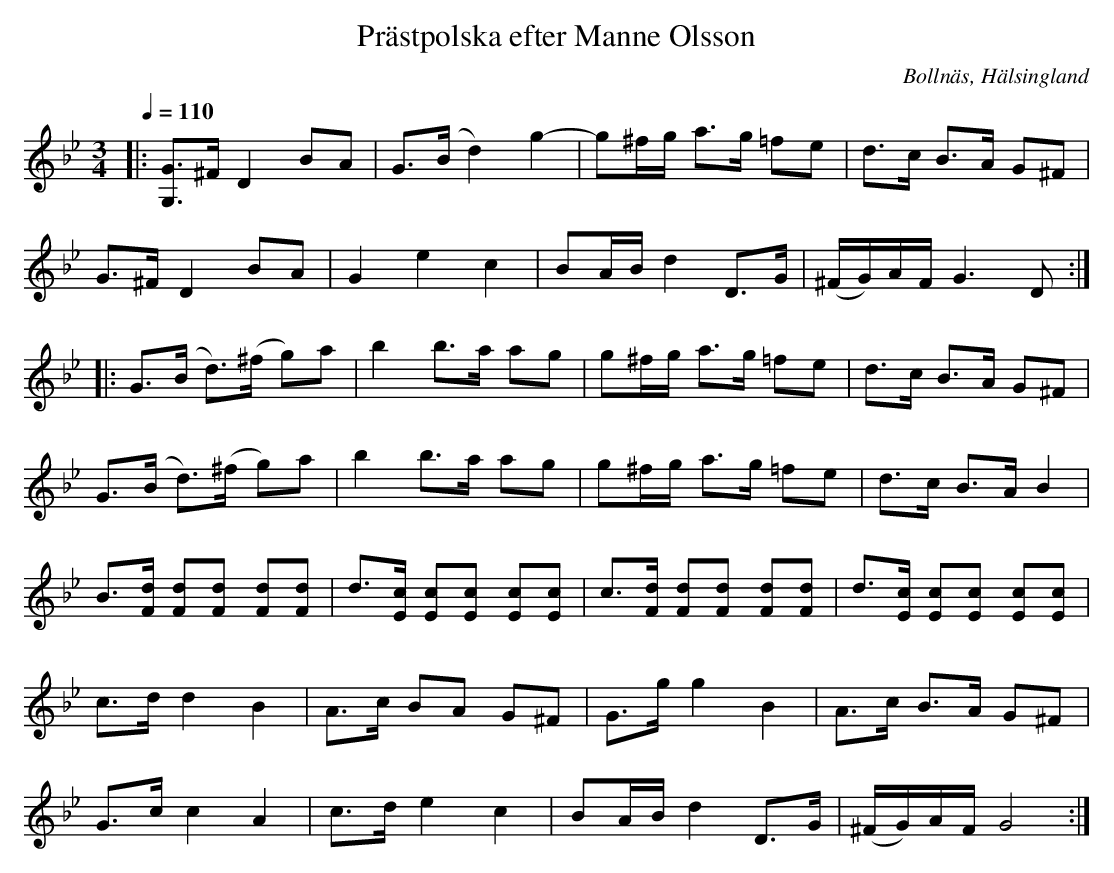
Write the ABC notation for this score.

X:1
T:Prästpolska efter Manne Olsson
O:Bollnäs, Hälsingland
M:3/4
L:1/8
Q:1/4=110
K:Gm
|:[G,G]>^F   D2       BA         | G>(B   d2)      g2-       | g^f/g/ a>g =fe | d>c         B>A G^F  |
G>^F   D2       BA         | G2     e2       c2           | BA/B/  d2 D>G  | (^F/G/)A/F/ G3 D  ::
G>(B   d>)(^f   g)a        | b2     b>a      ag         | g^f/g/ a>g =fe | d>c         B>A G^F  |
G>(B   d>)(^f   g)a        | b2     b>a      ag         | g^f/g/ a>g =fe | d>c         B>A B2   |
B>[Fd] [Fd][Fd] [Fd][Fd] | d>[Ec] [Ec][Ec] [Ec][Ec] | \
c>[Fd] [Fd][Fd] [Fd][Fd] | d>[Ec] [Ec][Ec] [Ec][Ec] |
c>d    d2       B2           | A>c    BA       G^F       | G>g    g2 B2     | A>c         B>A G^F  |
G>c    c2       A2           | c>d    e2       c2        | BA/B/  d2 D>G   | (^F/G/)A/F/ G4      :|
